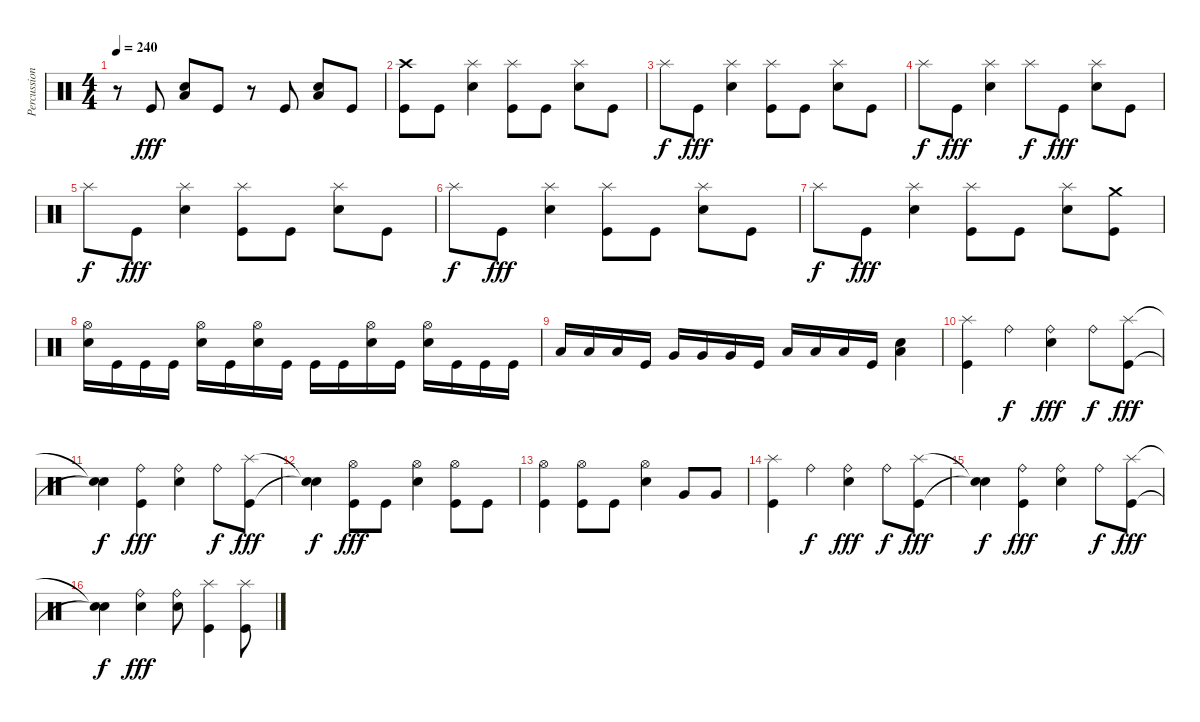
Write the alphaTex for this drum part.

\track ("Percussions" "Percussion") {instrument percussion}
\staff {score}
\articulation defaults
\ts (4 4)
\tempo 240
\clef neutral
\ks c
r.8{dy fff} "Kick (hit)".8 ("Electric Snare (hit)" "Low Floor Tom (hit)").8 "Kick (hit)".8 r.8 "Kick (hit)".8 ("Electric Snare (hit)" "Low Floor Tom (hit)").8 "Kick (hit)".8 |
("Kick (hit)" "Crash high (hit)").8 "Kick (hit)".8 ("Electric Snare (hit)" "Splash (hit)").4 ("Kick (hit)" "Splash (hit)").8 "Kick (hit)".8 ("Electric Snare (hit)" "Splash (hit)").8 "Kick (hit)".8 |
"Splash (hit)".8{dy f} "Kick (hit)".8{dy fff} ("Electric Snare (hit)" "Splash (hit)").4 ("Kick (hit)" "Splash (hit)").8 "Kick (hit)".8 ("Electric Snare (hit)" "Splash (hit)").8 "Kick (hit)".8 |
"Splash (hit)".8{dy f} "Kick (hit)".8{dy fff} ("Electric Snare (hit)" "Splash (hit)").4 "Splash (hit)".8{dy f} "Kick (hit)".8{dy fff} ("Electric Snare (hit)" "Splash (hit)").8 "Kick (hit)".8 |
"Splash (hit)".8{dy f} "Kick (hit)".8{dy fff} ("Electric Snare (hit)" "Splash (hit)").4 ("Kick (hit)" "Splash (hit)").8 "Kick (hit)".8 ("Electric Snare (hit)" "Splash (hit)").8 "Kick (hit)".8 |
"Splash (hit)".8{dy f} "Kick (hit)".8{dy fff} ("Electric Snare (hit)" "Splash (hit)").4 ("Kick (hit)" "Splash (hit)").8 "Kick (hit)".8 ("Electric Snare (hit)" "Splash (hit)").8 "Kick (hit)".8 |
"Splash (hit)".8{dy f} "Kick (hit)".8{dy fff} ("Electric Snare (hit)" "Splash (hit)").4 ("Kick (hit)" "Splash (hit)").8 "Kick (hit)".8 ("Electric Snare (hit)" "Splash (hit)").8 ("Kick (hit)" "Crash medium (hit)").8 |
("Electric Snare (hit)" "Hi-Hat (open)").16 "Kick (hit)".16 "Kick (hit)".16 "Kick (hit)".16 ("Electric Snare (hit)" "Hi-Hat (open)").16 "Kick (hit)".16 ("Electric Snare (hit)" "Hi-Hat (open)").16 "Kick (hit)".16 "Kick (hit)".16 "Kick (hit)".16 ("Electric Snare (hit)" "Hi-Hat (open)").16 "Kick (hit)".16 ("Electric Snare (hit)" "Hi-Hat (open)").16 "Kick (hit)".16 "Kick (hit)".16 "Kick (hit)".16 |
"Low Tom (hit)".16 "Low Tom (hit)".16 "Low Tom (hit)".16 "Kick (hit)".16 "Very Low Tom (hit)".16 "Very Low Tom (hit)".16 "Very Low Tom (hit)".16 "Kick (hit)".16 "Low Floor Tom (hit)".16 "Low Floor Tom (hit)".16 "Low Floor Tom (hit)".16 "Kick (hit)".16 ("Electric Snare (hit)" "Low Floor Tom (hit)").4 |
("Kick (hit)" "Splash (hit)").4 "Ride (bell)".4{dy f} ("Electric Snare (hit)" "Ride (bell)").4{dy fff} "Ride (bell)".8{dy f} ("Kick (hit)" "Splash (hit)").8{dy fff} |
("Snare (hit)"{t} "Snare (hit)"{t}).4{dy f} ("Kick (hit)" "Ride (bell)").4{dy fff} ("Electric Snare (hit)" "Ride (bell)").4 "Ride (bell)".8{dy f} ("Kick (hit)" "Splash (hit)").8{dy fff} |
("Snare (hit)"{t} "Snare (hit)"{t}).4{dy f} ("Kick (hit)" "Hi-Hat (open)").8{dy fff} "Kick (hit)".8 ("Electric Snare (hit)" "Hi-Hat (open)").4 ("Kick (hit)" "Hi-Hat (open)").8 "Kick (hit)".8 |
("Kick (hit)" "Hi-Hat (open)").4 ("Kick (hit)" "Hi-Hat (open)").8 "Kick (hit)".8 ("Electric Snare (hit)" "Hi-Hat (open)").4 "Very Low Tom (hit)".8 "Very Low Tom (hit)".8 |
("Kick (hit)" "Splash (hit)").4 "Ride (bell)".4{dy f} ("Electric Snare (hit)" "Ride (bell)").4{dy fff} "Ride (bell)".8{dy f} ("Kick (hit)" "Splash (hit)").8{dy fff} |
("Snare (hit)"{t} "Snare (hit)"{t}).4{dy f} ("Kick (hit)" "Ride (bell)").4{dy fff} ("Electric Snare (hit)" "Ride (bell)").4 "Ride (bell)".8{dy f} ("Kick (hit)" "Splash (hit)").8{dy fff} |
("Snare (hit)"{t} "Snare (hit)"{t}).4{dy f} ("Electric Snare (hit)" "Ride (bell)").4{dy fff} ("Electric Snare (hit)" "Ride (bell)").8 ("Kick (hit)" "Splash (hit)").4 ("Kick (hit)" "Splash (hit)").8
